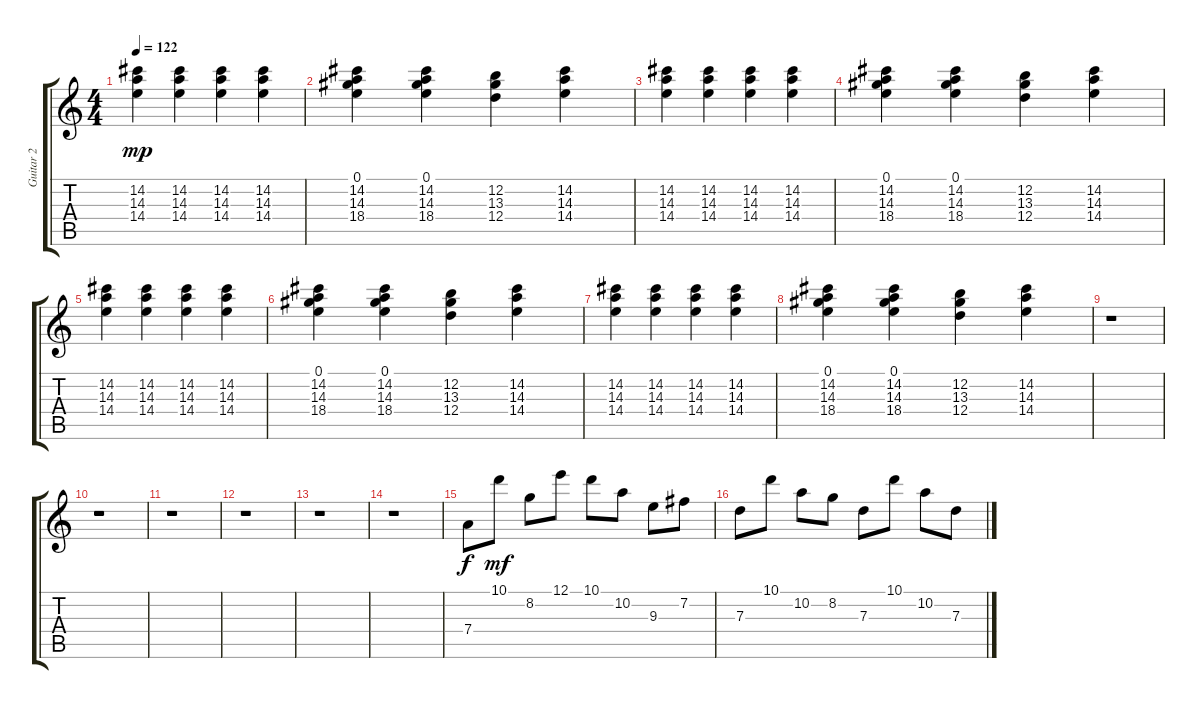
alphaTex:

\track ("Guitar 2" "Guitar 2") {instrument electricguitarclean}
\staff {score tabs}
\tuning (E4 B3 G3 D3 A2 E2) {hide}
\ts (4 4)
\tempo 122
\clef g2
\ks c
(14.2 14.3 14.4).4{dy mp} (14.2 14.3 14.4).4 (14.2 14.3 14.4).4 (14.2 14.3 14.4).4 |
(0.1 14.2 14.3 18.4).4 (0.1 14.2 14.3 18.4).4 (12.2 13.3 12.4).4 (14.2 14.3 14.4).4 |
(14.2 14.3 14.4).4 (14.2 14.3 14.4).4 (14.2 14.3 14.4).4 (14.2 14.3 14.4).4 |
(0.1 14.2 14.3 18.4).4 (0.1 14.2 14.3 18.4).4 (12.2 13.3 12.4).4 (14.2 14.3 14.4).4 |
(14.2 14.3 14.4).4 (14.2 14.3 14.4).4 (14.2 14.3 14.4).4 (14.2 14.3 14.4).4 |
(0.1 14.2 14.3 18.4).4 (0.1 14.2 14.3 18.4).4 (12.2 13.3 12.4).4 (14.2 14.3 14.4).4 |
(14.2 14.3 14.4).4 (14.2 14.3 14.4).4 (14.2 14.3 14.4).4 (14.2 14.3 14.4).4 |
(0.1 14.2 14.3 18.4).4 (0.1 14.2 14.3 18.4).4 (12.2 13.3 12.4).4 (14.2 14.3 14.4).4 |
r.1 |
r.1 |
r.1 |
r.1 |
r.1 |
r.1 |
7.4.8{dy f} 10.1.8{dy mf} 8.2.8 12.1.8 10.1.8 10.2.8 9.3.8 7.2.8 |
7.3.8 10.1.8 10.2.8 8.2.8 7.3.8 10.1.8 10.2.8 7.3.8
